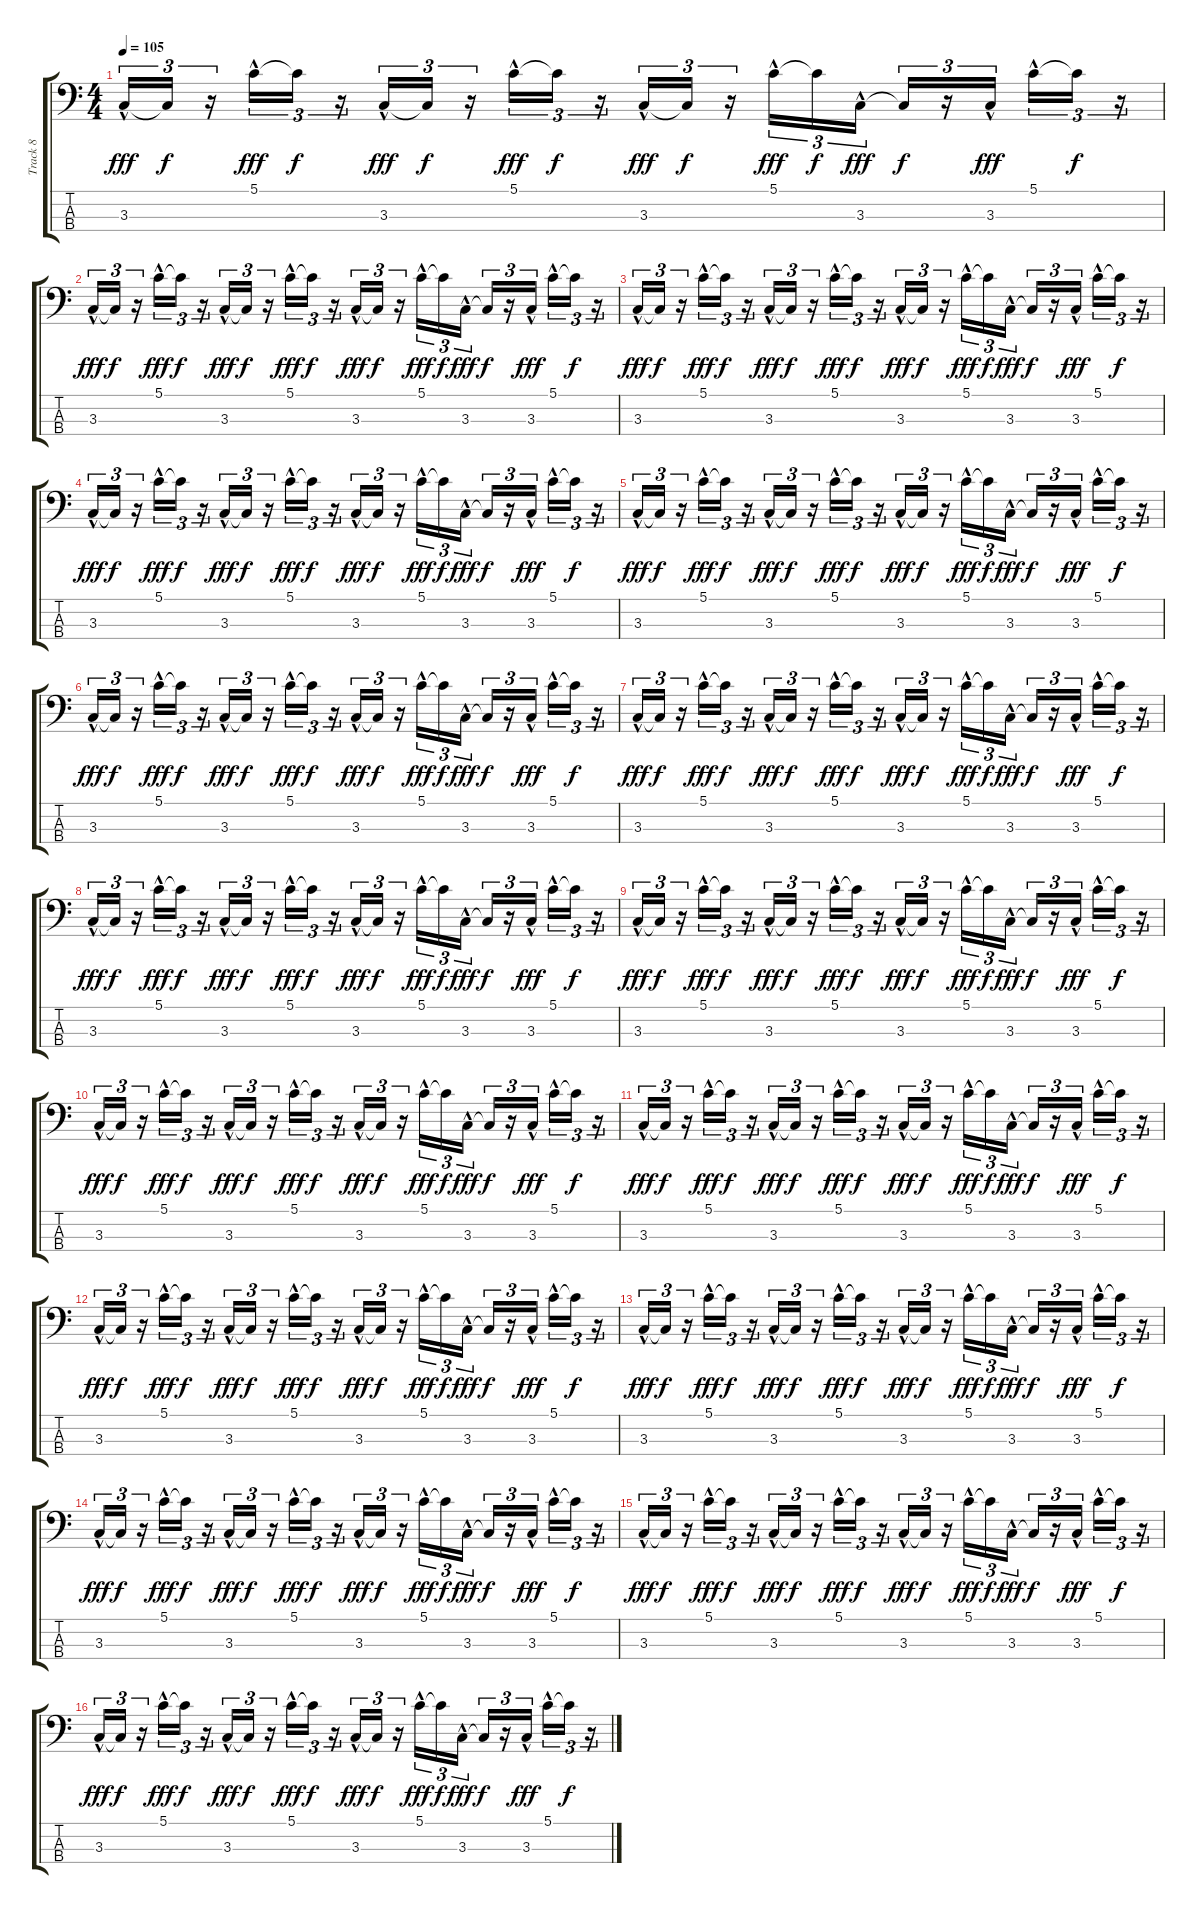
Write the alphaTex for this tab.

\track ("Track 8" "Track 8") {instrument slapbass1 bank 2}
\staff {score tabs}
\tuning (G2 D2 A1 E1) {hide}
\ts (4 4)
\tempo 105
\clef f4
\ks c
3.3{hac}.16{tu (3 2) dy fff} 3.3{t}.16{tu (3 2) dy f} r.16{tu (3 2)} 5.1{hac}.16{tu (3 2) dy fff} 5.1{t}.16{tu (3 2) dy f} r.16{tu (3 2)} 3.3{hac}.16{tu (3 2) dy fff} 3.3{t}.16{tu (3 2) dy f} r.16{tu (3 2)} 5.1{hac}.16{tu (3 2) dy fff} 5.1{t}.16{tu (3 2) dy f} r.16{tu (3 2)} 3.3{hac}.16{tu (3 2) dy fff} 3.3{t}.16{tu (3 2) dy f} r.16{tu (3 2)} 5.1{hac}.16{tu (3 2) dy fff} 5.1{t}.16{tu (3 2) dy f} 3.3{hac}.16{tu (3 2) dy fff} 3.3{t}.16{tu (3 2) dy f} r.16{tu (3 2)} 3.3{hac}.16{tu (3 2) dy fff beam splitsecondary} 5.1{hac}.16{tu (3 2)} 5.1{t}.16{tu (3 2) dy f} r.16{tu (3 2)} |
3.3{hac}.16{tu (3 2) dy fff} 3.3{t}.16{tu (3 2) dy f} r.16{tu (3 2)} 5.1{hac}.16{tu (3 2) dy fff} 5.1{t}.16{tu (3 2) dy f} r.16{tu (3 2)} 3.3{hac}.16{tu (3 2) dy fff} 3.3{t}.16{tu (3 2) dy f} r.16{tu (3 2)} 5.1{hac}.16{tu (3 2) dy fff} 5.1{t}.16{tu (3 2) dy f} r.16{tu (3 2)} 3.3{hac}.16{tu (3 2) dy fff} 3.3{t}.16{tu (3 2) dy f} r.16{tu (3 2)} 5.1{hac}.16{tu (3 2) dy fff} 5.1{t}.16{tu (3 2) dy f} 3.3{hac}.16{tu (3 2) dy fff} 3.3{t}.16{tu (3 2) dy f} r.16{tu (3 2)} 3.3{hac}.16{tu (3 2) dy fff beam splitsecondary} 5.1{hac}.16{tu (3 2)} 5.1{t}.16{tu (3 2) dy f} r.16{tu (3 2)} |
3.3{hac}.16{tu (3 2) dy fff} 3.3{t}.16{tu (3 2) dy f} r.16{tu (3 2)} 5.1{hac}.16{tu (3 2) dy fff} 5.1{t}.16{tu (3 2) dy f} r.16{tu (3 2)} 3.3{hac}.16{tu (3 2) dy fff} 3.3{t}.16{tu (3 2) dy f} r.16{tu (3 2)} 5.1{hac}.16{tu (3 2) dy fff} 5.1{t}.16{tu (3 2) dy f} r.16{tu (3 2)} 3.3{hac}.16{tu (3 2) dy fff} 3.3{t}.16{tu (3 2) dy f} r.16{tu (3 2)} 5.1{hac}.16{tu (3 2) dy fff} 5.1{t}.16{tu (3 2) dy f} 3.3{hac}.16{tu (3 2) dy fff} 3.3{t}.16{tu (3 2) dy f} r.16{tu (3 2)} 3.3{hac}.16{tu (3 2) dy fff beam splitsecondary} 5.1{hac}.16{tu (3 2)} 5.1{t}.16{tu (3 2) dy f} r.16{tu (3 2)} |
3.3{hac}.16{tu (3 2) dy fff} 3.3{t}.16{tu (3 2) dy f} r.16{tu (3 2)} 5.1{hac}.16{tu (3 2) dy fff} 5.1{t}.16{tu (3 2) dy f} r.16{tu (3 2)} 3.3{hac}.16{tu (3 2) dy fff} 3.3{t}.16{tu (3 2) dy f} r.16{tu (3 2)} 5.1{hac}.16{tu (3 2) dy fff} 5.1{t}.16{tu (3 2) dy f} r.16{tu (3 2)} 3.3{hac}.16{tu (3 2) dy fff} 3.3{t}.16{tu (3 2) dy f} r.16{tu (3 2)} 5.1{hac}.16{tu (3 2) dy fff} 5.1{t}.16{tu (3 2) dy f} 3.3{hac}.16{tu (3 2) dy fff} 3.3{t}.16{tu (3 2) dy f} r.16{tu (3 2)} 3.3{hac}.16{tu (3 2) dy fff beam splitsecondary} 5.1{hac}.16{tu (3 2)} 5.1{t}.16{tu (3 2) dy f} r.16{tu (3 2)} |
3.3{hac}.16{tu (3 2) dy fff} 3.3{t}.16{tu (3 2) dy f} r.16{tu (3 2)} 5.1{hac}.16{tu (3 2) dy fff} 5.1{t}.16{tu (3 2) dy f} r.16{tu (3 2)} 3.3{hac}.16{tu (3 2) dy fff} 3.3{t}.16{tu (3 2) dy f} r.16{tu (3 2)} 5.1{hac}.16{tu (3 2) dy fff} 5.1{t}.16{tu (3 2) dy f} r.16{tu (3 2)} 3.3{hac}.16{tu (3 2) dy fff} 3.3{t}.16{tu (3 2) dy f} r.16{tu (3 2)} 5.1{hac}.16{tu (3 2) dy fff} 5.1{t}.16{tu (3 2) dy f} 3.3{hac}.16{tu (3 2) dy fff} 3.3{t}.16{tu (3 2) dy f} r.16{tu (3 2)} 3.3{hac}.16{tu (3 2) dy fff beam splitsecondary} 5.1{hac}.16{tu (3 2)} 5.1{t}.16{tu (3 2) dy f} r.16{tu (3 2)} |
3.3{hac}.16{tu (3 2) dy fff} 3.3{t}.16{tu (3 2) dy f} r.16{tu (3 2)} 5.1{hac}.16{tu (3 2) dy fff} 5.1{t}.16{tu (3 2) dy f} r.16{tu (3 2)} 3.3{hac}.16{tu (3 2) dy fff} 3.3{t}.16{tu (3 2) dy f} r.16{tu (3 2)} 5.1{hac}.16{tu (3 2) dy fff} 5.1{t}.16{tu (3 2) dy f} r.16{tu (3 2)} 3.3{hac}.16{tu (3 2) dy fff} 3.3{t}.16{tu (3 2) dy f} r.16{tu (3 2)} 5.1{hac}.16{tu (3 2) dy fff} 5.1{t}.16{tu (3 2) dy f} 3.3{hac}.16{tu (3 2) dy fff} 3.3{t}.16{tu (3 2) dy f} r.16{tu (3 2)} 3.3{hac}.16{tu (3 2) dy fff beam splitsecondary} 5.1{hac}.16{tu (3 2)} 5.1{t}.16{tu (3 2) dy f} r.16{tu (3 2)} |
3.3{hac}.16{tu (3 2) dy fff} 3.3{t}.16{tu (3 2) dy f} r.16{tu (3 2)} 5.1{hac}.16{tu (3 2) dy fff} 5.1{t}.16{tu (3 2) dy f} r.16{tu (3 2)} 3.3{hac}.16{tu (3 2) dy fff} 3.3{t}.16{tu (3 2) dy f} r.16{tu (3 2)} 5.1{hac}.16{tu (3 2) dy fff} 5.1{t}.16{tu (3 2) dy f} r.16{tu (3 2)} 3.3{hac}.16{tu (3 2) dy fff} 3.3{t}.16{tu (3 2) dy f} r.16{tu (3 2)} 5.1{hac}.16{tu (3 2) dy fff} 5.1{t}.16{tu (3 2) dy f} 3.3{hac}.16{tu (3 2) dy fff} 3.3{t}.16{tu (3 2) dy f} r.16{tu (3 2)} 3.3{hac}.16{tu (3 2) dy fff beam splitsecondary} 5.1{hac}.16{tu (3 2)} 5.1{t}.16{tu (3 2) dy f} r.16{tu (3 2)} |
3.3{hac}.16{tu (3 2) dy fff} 3.3{t}.16{tu (3 2) dy f} r.16{tu (3 2)} 5.1{hac}.16{tu (3 2) dy fff} 5.1{t}.16{tu (3 2) dy f} r.16{tu (3 2)} 3.3{hac}.16{tu (3 2) dy fff} 3.3{t}.16{tu (3 2) dy f} r.16{tu (3 2)} 5.1{hac}.16{tu (3 2) dy fff} 5.1{t}.16{tu (3 2) dy f} r.16{tu (3 2)} 3.3{hac}.16{tu (3 2) dy fff} 3.3{t}.16{tu (3 2) dy f} r.16{tu (3 2)} 5.1{hac}.16{tu (3 2) dy fff} 5.1{t}.16{tu (3 2) dy f} 3.3{hac}.16{tu (3 2) dy fff} 3.3{t}.16{tu (3 2) dy f} r.16{tu (3 2)} 3.3{hac}.16{tu (3 2) dy fff beam splitsecondary} 5.1{hac}.16{tu (3 2)} 5.1{t}.16{tu (3 2) dy f} r.16{tu (3 2)} |
3.3{hac}.16{tu (3 2) dy fff} 3.3{t}.16{tu (3 2) dy f} r.16{tu (3 2)} 5.1{hac}.16{tu (3 2) dy fff} 5.1{t}.16{tu (3 2) dy f} r.16{tu (3 2)} 3.3{hac}.16{tu (3 2) dy fff} 3.3{t}.16{tu (3 2) dy f} r.16{tu (3 2)} 5.1{hac}.16{tu (3 2) dy fff} 5.1{t}.16{tu (3 2) dy f} r.16{tu (3 2)} 3.3{hac}.16{tu (3 2) dy fff} 3.3{t}.16{tu (3 2) dy f} r.16{tu (3 2)} 5.1{hac}.16{tu (3 2) dy fff} 5.1{t}.16{tu (3 2) dy f} 3.3{hac}.16{tu (3 2) dy fff} 3.3{t}.16{tu (3 2) dy f} r.16{tu (3 2)} 3.3{hac}.16{tu (3 2) dy fff beam splitsecondary} 5.1{hac}.16{tu (3 2)} 5.1{t}.16{tu (3 2) dy f} r.16{tu (3 2)} |
3.3{hac}.16{tu (3 2) dy fff} 3.3{t}.16{tu (3 2) dy f} r.16{tu (3 2)} 5.1{hac}.16{tu (3 2) dy fff} 5.1{t}.16{tu (3 2) dy f} r.16{tu (3 2)} 3.3{hac}.16{tu (3 2) dy fff} 3.3{t}.16{tu (3 2) dy f} r.16{tu (3 2)} 5.1{hac}.16{tu (3 2) dy fff} 5.1{t}.16{tu (3 2) dy f} r.16{tu (3 2)} 3.3{hac}.16{tu (3 2) dy fff} 3.3{t}.16{tu (3 2) dy f} r.16{tu (3 2)} 5.1{hac}.16{tu (3 2) dy fff} 5.1{t}.16{tu (3 2) dy f} 3.3{hac}.16{tu (3 2) dy fff} 3.3{t}.16{tu (3 2) dy f} r.16{tu (3 2)} 3.3{hac}.16{tu (3 2) dy fff beam splitsecondary} 5.1{hac}.16{tu (3 2)} 5.1{t}.16{tu (3 2) dy f} r.16{tu (3 2)} |
3.3{hac}.16{tu (3 2) dy fff} 3.3{t}.16{tu (3 2) dy f} r.16{tu (3 2)} 5.1{hac}.16{tu (3 2) dy fff} 5.1{t}.16{tu (3 2) dy f} r.16{tu (3 2)} 3.3{hac}.16{tu (3 2) dy fff} 3.3{t}.16{tu (3 2) dy f} r.16{tu (3 2)} 5.1{hac}.16{tu (3 2) dy fff} 5.1{t}.16{tu (3 2) dy f} r.16{tu (3 2)} 3.3{hac}.16{tu (3 2) dy fff} 3.3{t}.16{tu (3 2) dy f} r.16{tu (3 2)} 5.1{hac}.16{tu (3 2) dy fff} 5.1{t}.16{tu (3 2) dy f} 3.3{hac}.16{tu (3 2) dy fff} 3.3{t}.16{tu (3 2) dy f} r.16{tu (3 2)} 3.3{hac}.16{tu (3 2) dy fff beam splitsecondary} 5.1{hac}.16{tu (3 2)} 5.1{t}.16{tu (3 2) dy f} r.16{tu (3 2)} |
3.3{hac}.16{tu (3 2) dy fff} 3.3{t}.16{tu (3 2) dy f} r.16{tu (3 2)} 5.1{hac}.16{tu (3 2) dy fff} 5.1{t}.16{tu (3 2) dy f} r.16{tu (3 2)} 3.3{hac}.16{tu (3 2) dy fff} 3.3{t}.16{tu (3 2) dy f} r.16{tu (3 2)} 5.1{hac}.16{tu (3 2) dy fff} 5.1{t}.16{tu (3 2) dy f} r.16{tu (3 2)} 3.3{hac}.16{tu (3 2) dy fff} 3.3{t}.16{tu (3 2) dy f} r.16{tu (3 2)} 5.1{hac}.16{tu (3 2) dy fff} 5.1{t}.16{tu (3 2) dy f} 3.3{hac}.16{tu (3 2) dy fff} 3.3{t}.16{tu (3 2) dy f} r.16{tu (3 2)} 3.3{hac}.16{tu (3 2) dy fff beam splitsecondary} 5.1{hac}.16{tu (3 2)} 5.1{t}.16{tu (3 2) dy f} r.16{tu (3 2)} |
3.3{hac}.16{tu (3 2) dy fff} 3.3{t}.16{tu (3 2) dy f} r.16{tu (3 2)} 5.1{hac}.16{tu (3 2) dy fff} 5.1{t}.16{tu (3 2) dy f} r.16{tu (3 2)} 3.3{hac}.16{tu (3 2) dy fff} 3.3{t}.16{tu (3 2) dy f} r.16{tu (3 2)} 5.1{hac}.16{tu (3 2) dy fff} 5.1{t}.16{tu (3 2) dy f} r.16{tu (3 2)} 3.3{hac}.16{tu (3 2) dy fff} 3.3{t}.16{tu (3 2) dy f} r.16{tu (3 2)} 5.1{hac}.16{tu (3 2) dy fff} 5.1{t}.16{tu (3 2) dy f} 3.3{hac}.16{tu (3 2) dy fff} 3.3{t}.16{tu (3 2) dy f} r.16{tu (3 2)} 3.3{hac}.16{tu (3 2) dy fff beam splitsecondary} 5.1{hac}.16{tu (3 2)} 5.1{t}.16{tu (3 2) dy f} r.16{tu (3 2)} |
3.3{hac}.16{tu (3 2) dy fff} 3.3{t}.16{tu (3 2) dy f} r.16{tu (3 2)} 5.1{hac}.16{tu (3 2) dy fff} 5.1{t}.16{tu (3 2) dy f} r.16{tu (3 2)} 3.3{hac}.16{tu (3 2) dy fff} 3.3{t}.16{tu (3 2) dy f} r.16{tu (3 2)} 5.1{hac}.16{tu (3 2) dy fff} 5.1{t}.16{tu (3 2) dy f} r.16{tu (3 2)} 3.3{hac}.16{tu (3 2) dy fff} 3.3{t}.16{tu (3 2) dy f} r.16{tu (3 2)} 5.1{hac}.16{tu (3 2) dy fff} 5.1{t}.16{tu (3 2) dy f} 3.3{hac}.16{tu (3 2) dy fff} 3.3{t}.16{tu (3 2) dy f} r.16{tu (3 2)} 3.3{hac}.16{tu (3 2) dy fff beam splitsecondary} 5.1{hac}.16{tu (3 2)} 5.1{t}.16{tu (3 2) dy f} r.16{tu (3 2)} |
3.3{hac}.16{tu (3 2) dy fff} 3.3{t}.16{tu (3 2) dy f} r.16{tu (3 2)} 5.1{hac}.16{tu (3 2) dy fff} 5.1{t}.16{tu (3 2) dy f} r.16{tu (3 2)} 3.3{hac}.16{tu (3 2) dy fff} 3.3{t}.16{tu (3 2) dy f} r.16{tu (3 2)} 5.1{hac}.16{tu (3 2) dy fff} 5.1{t}.16{tu (3 2) dy f} r.16{tu (3 2)} 3.3{hac}.16{tu (3 2) dy fff} 3.3{t}.16{tu (3 2) dy f} r.16{tu (3 2)} 5.1{hac}.16{tu (3 2) dy fff} 5.1{t}.16{tu (3 2) dy f} 3.3{hac}.16{tu (3 2) dy fff} 3.3{t}.16{tu (3 2) dy f} r.16{tu (3 2)} 3.3{hac}.16{tu (3 2) dy fff beam splitsecondary} 5.1{hac}.16{tu (3 2)} 5.1{t}.16{tu (3 2) dy f} r.16{tu (3 2)} |
3.3{hac}.16{tu (3 2) dy fff} 3.3{t}.16{tu (3 2) dy f} r.16{tu (3 2)} 5.1{hac}.16{tu (3 2) dy fff} 5.1{t}.16{tu (3 2) dy f} r.16{tu (3 2)} 3.3{hac}.16{tu (3 2) dy fff} 3.3{t}.16{tu (3 2) dy f} r.16{tu (3 2)} 5.1{hac}.16{tu (3 2) dy fff} 5.1{t}.16{tu (3 2) dy f} r.16{tu (3 2)} 3.3{hac}.16{tu (3 2) dy fff} 3.3{t}.16{tu (3 2) dy f} r.16{tu (3 2)} 5.1{hac}.16{tu (3 2) dy fff} 5.1{t}.16{tu (3 2) dy f} 3.3{hac}.16{tu (3 2) dy fff} 3.3{t}.16{tu (3 2) dy f} r.16{tu (3 2)} 3.3{hac}.16{tu (3 2) dy fff beam splitsecondary} 5.1{hac}.16{tu (3 2)} 5.1{t}.16{tu (3 2) dy f} r.16{tu (3 2)}
